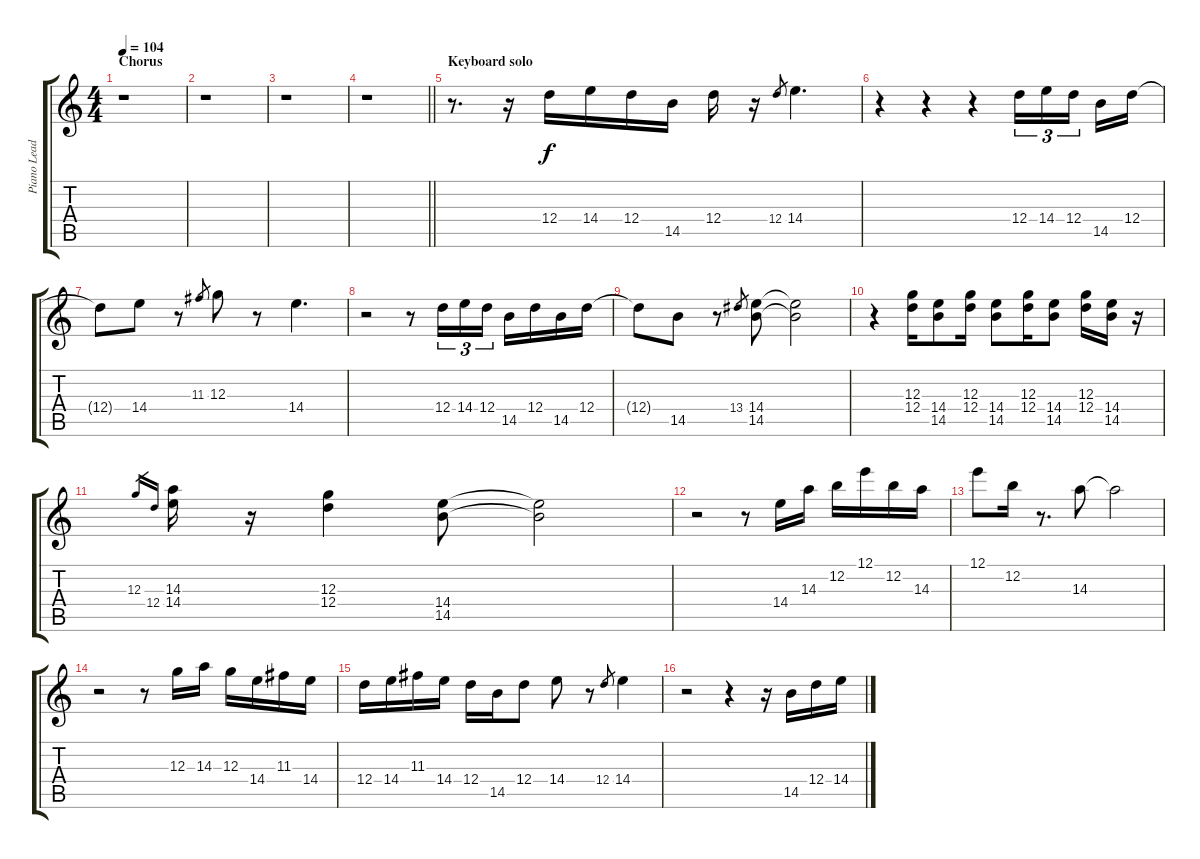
\track ("Piano Lead" "Piano Lead") {instrument electricpiano1}
\staff {score tabs}
\tuning (E5 B4 G4 D4 A3 E3) {hide}
\ts (4 4)
\section ("" "Chorus")
\tempo 104
\clef g2
\ks c
r.1{dy f} |
r.1 |
r.1 |
\barLineRight lightlight
r.1 |
\section ("" "Keyboard solo")
r.8{d} r.16 12.4.16 14.4.16 12.4.16 14.5.16 12.4.16 r.16 12.4.8{gr} 14.4.4{d} |
r.4 r.4 r.4 12.4.16{tu (3 2)} 14.4.16{tu (3 2)} 12.4.16{tu (3 2) beam splitsecondary} 14.5.16 12.4.16 |
12.4{t}.8 14.4.8 r.8 11.3.8{gr} 12.3.8 r.8 14.4.4{d} |
r.2 r.8 12.4.16{tu (3 2)} 14.4.16{tu (3 2)} 12.4.16{tu (3 2)} 14.5.16 12.4.16 14.5.16 12.4.16 |
12.4{t}.8 14.5.8 r.8 13.4.8{gr} (14.4 14.5).8 (14.4{t} 14.5{t}).2 |
r.4 (12.3 12.4).16 (14.4 14.5).8 (12.3 12.4).16 (14.4 14.5).8 (12.3 12.4).16 (14.4 14.5).8 (12.3 12.4).16 (14.4 14.5).16 r.16 |
12.3.16{gr} 12.4.16{gr} (14.3 14.4).16 r.16 (12.3 12.4).4 (14.4 14.5).8 (14.4{t} 14.5{t}).2 |
r.2 r.8 14.4.16 14.3.16 12.2.16 12.1.16 12.2.16 14.3.16 |
12.1.8 12.2.16 r.8{d} 14.3.8 14.3{t}.2 |
r.2 r.8 12.3.16 14.3.16 12.3.16 14.4.16 11.3.16 14.4.16 |
12.4.16 14.4.16 11.3.16 14.4.16 12.4.16 14.5.16 12.4.8 14.4.8 r.8 12.4.8{gr} 14.4.4 |
r.2 r.4 r.16 14.5.16 12.4.16 14.4.16
